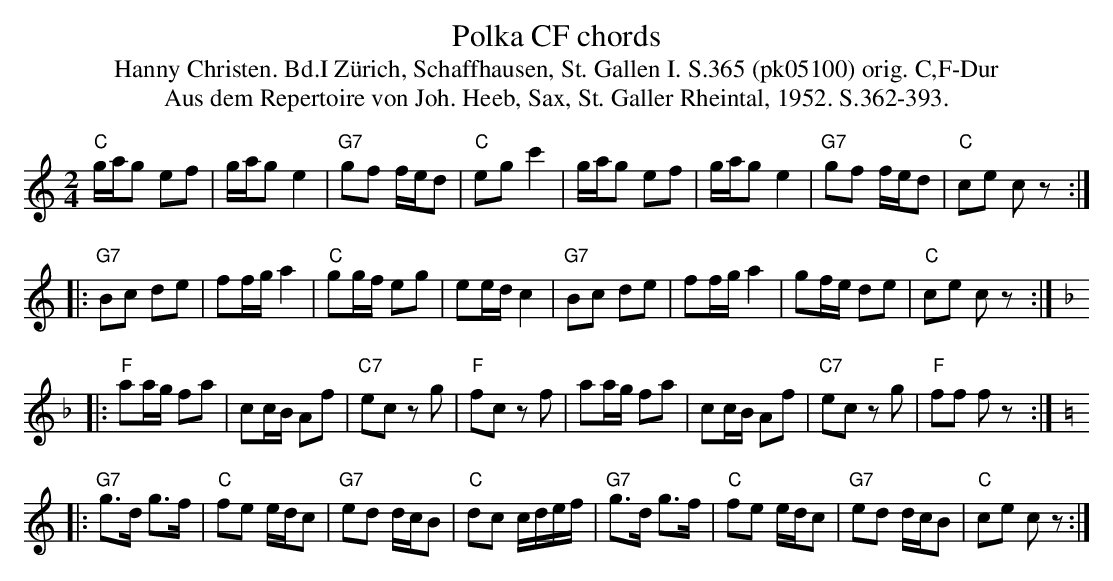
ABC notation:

X:1
T: Polka CF chords
T:Hanny Christen. Bd.I Zürich, Schaffhausen, St. Gallen I. S.365 (pk05100) orig. C,F-Dur
T: Aus dem Repertoire von Joh. Heeb, Sax, St. Galler Rheintal, 1952. S.362-393.
M:2/4
L:1/16
K:C %%MIDI gchordon
"C"gag2 e2f2 | gag2 e4 | "G7"g2f2 fed2 | "C"e2g2 c'4 | gag2 e2f2 | gag2 e4 | "G7"g2f2 fed2 | "C"c2e2 c2z2::
"G7"B2c2 d2e2 | f2fga4 | "C"g2gf e2g2 | e2edc4 | "G7"B2c2 d2e2 | f2fga4 | g2fe d2e2 | "C"c2e2 c2z2:: [K:F]
"F"a2ag f2a2 | c2cB A2f2 | "C7"e2c2 z2g2 | "F"f2c2 z2f2 | a2ag f2a2 | c2cB A2f2 | "C7"e2c2 z2g2 | "F"f2f2 f2z2 :: [K:C]
"G7"g2>d2 g2>f2 | "C"f2e2 edc2 | "G7"e2d2 dcB2 | "C"d2c2 cdef | "G7"g2>d2 g2>f2 | "C"f2e2 edc2 | "G7"e2d2 dcB2 | "C"c2e2 c2z2 :|
